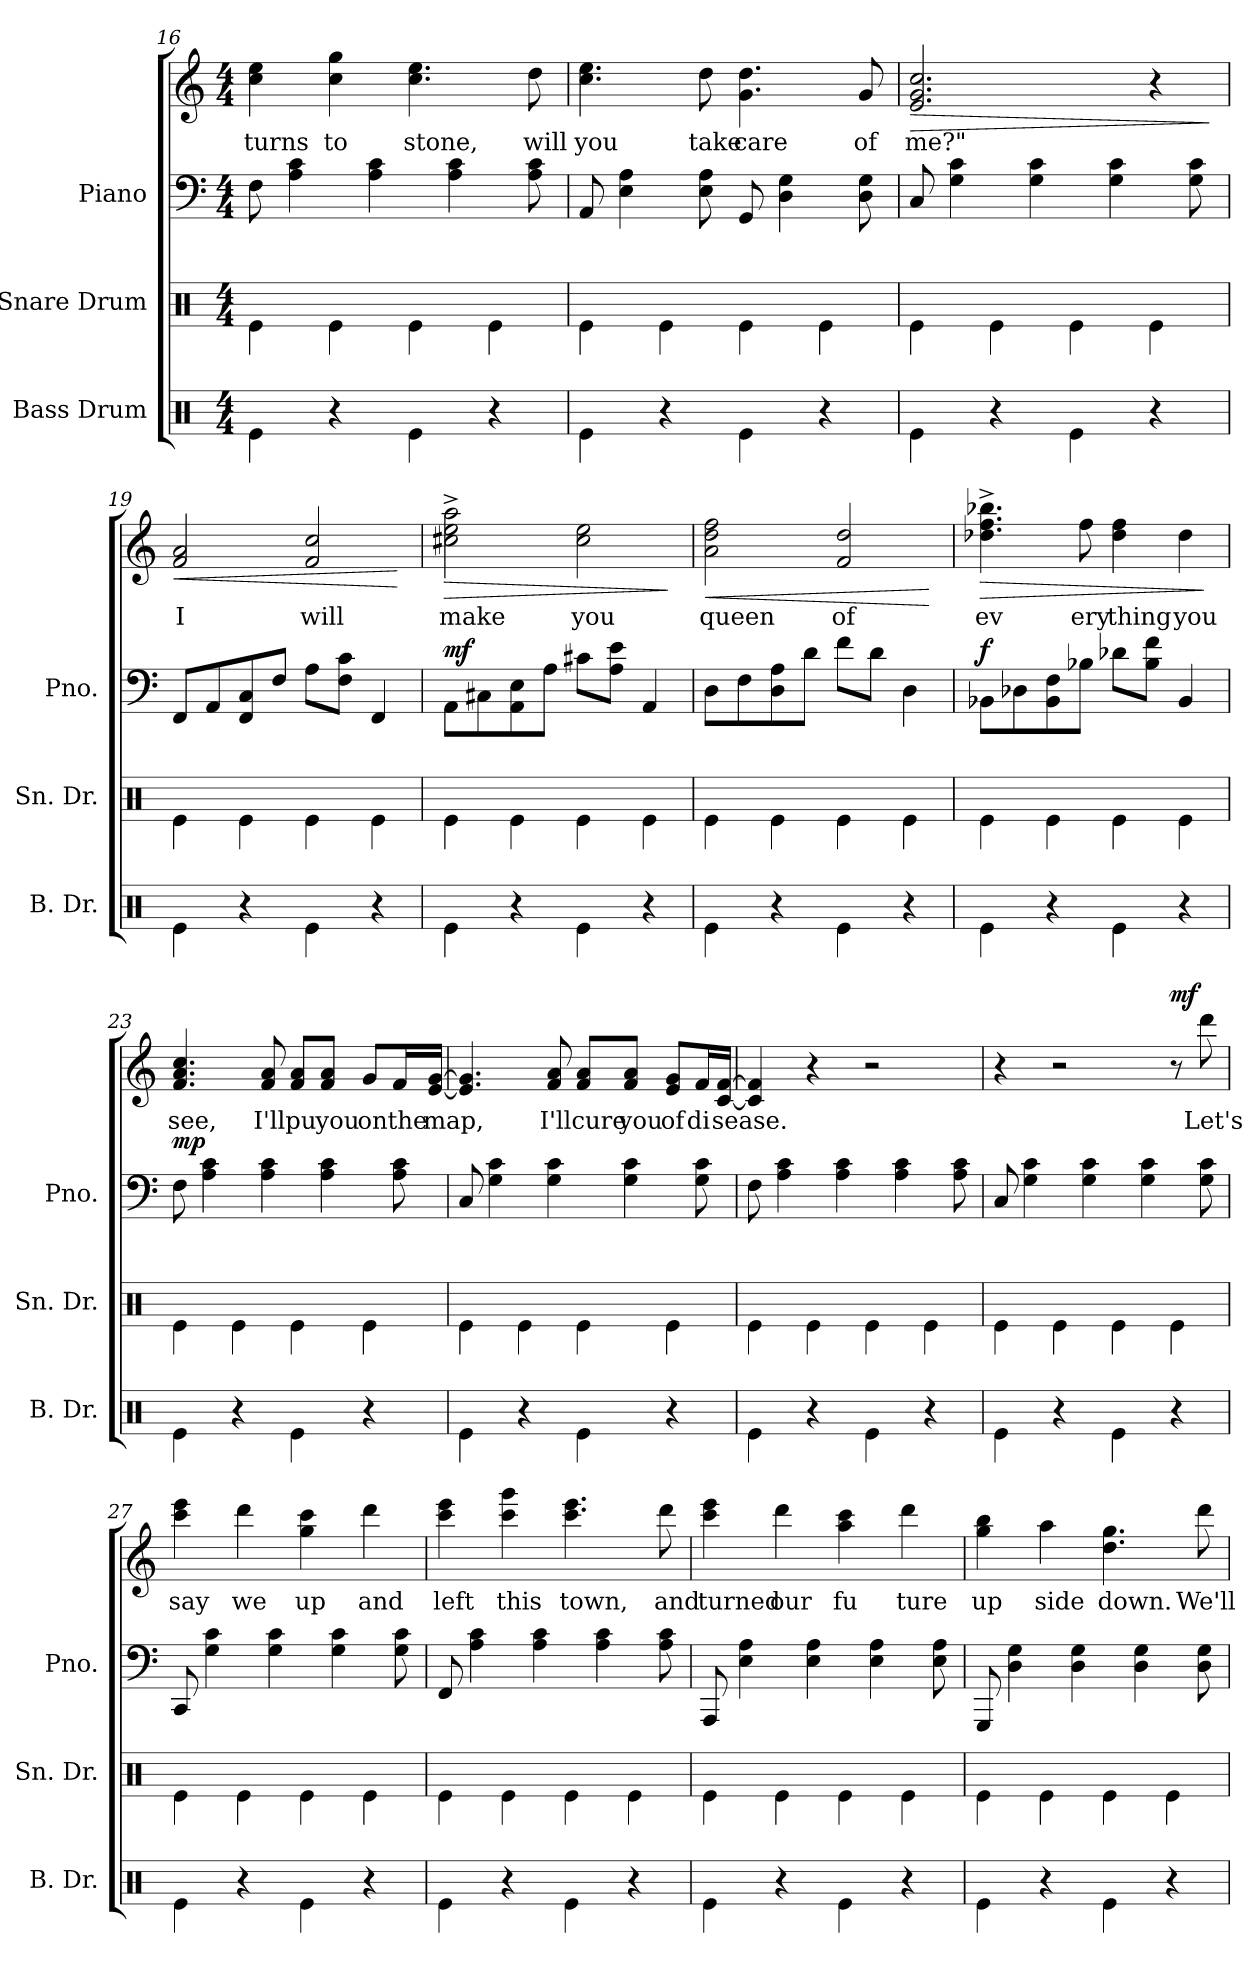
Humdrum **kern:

**kern	**kern	**kern	**kern	**text	**dynam
*part3	*part2	*part1	*part1	*part1	*part1
*staff4	*staff3	*staff2	*staff1	*staff1	*staff1/2
*I"Bass Drum	*I"Snare Drum	*I"Piano	*	*	*
*I'B. Dr.	*I'Sn. Dr.	*I'Pno.	*	*	*
*clefX	*clefX	*clefF4	*clefG2	*	*
*k[]	*k[]	*k[]	*k[]	*	*
*M4/4	*M4/4	*M4/4	*M4/4	*	*
=16	=16	=16	=16	=16	=16
4Re\	4Re\	8F\	4cc\ 4ee\	turns	.
.	.	4A\ 4c\	.	.	.
4r	4Re\	.	4cc\ 4gg\	to	.
.	.	4A\ 4c\	.	.	.
4Re\	4Re\	.	4.cc\ 4.ee\	stone,	.
.	.	4A\ 4c\	.	.	.
4r	4Re\	.	.	.	.
.	.	8A\ 8c\	8dd\	will	.
!!LO:LB:g=z
=17	=17	=17	=17	=17	=17
4Re\	4Re\	8AA/	4.cc\ 4.ee\	you	.
.	.	4E\ 4A\	.	.	.
4r	4Re\	.	.	.	.
.	.	8E\ 8A\	8dd\	take	.
4Re\	4Re\	8GG/	4.g\ 4.dd\	care	.
.	.	4D\ 4G\	.	.	.
4r	4Re\	.	.	.	.
.	.	8D\ 8G\	8g/	of	.
=18	=18	=18	=18	=18	=18
!	!	!	!	!	!LO:HP:b
4Re\	4Re\	8C/	2.e/ 2.g/ 2.cc/	me?"	>
.	.	4G\ 4c\	.	.	.
4r	4Re\	.	.	.	.
.	.	4G\ 4c\	.	.	.
4Re\	4Re\	.	.	.	.
.	.	4G\ 4c\	.	.	.
4r	4Re\	.	4r	.	.
.	.	8G\ 8c\	.	.	.
.	.	.	.	.	]
=19	=19	=19	=19	=19	=19
!	!	!	!	!	!LO:HP:b
4Re\	4Re\	8FF/L	2f/ 2a/	I	<
.	.	8AA/	.	.	.
4r	4Re\	8FF/ 8C/	.	.	.
.	.	8F/J	.	.	.
4Re\	4Re\	8A\L	2f/ 2cc/	will	.
.	.	8F\ 8c\J	.	.	.
4r	4Re\	4FF/	.	.	.
.	.	.	.	.	[
=20	=20	=20	=20	=20	=20
!	!	!	!	!	!LO:HP:b
!	!	!	!	!	!LO:DY:n=1:a=2
4Re\	4Re\	8AA\L	2cc#X\^ 2ee\^ 2aa\^	make	> mf
.	.	8C#X\	.	.	.
4r	4Re\	8AA\ 8E\	.	.	.
.	.	8A\J	.	.	.
4Re\	4Re\	8c#X\L	2cc#\ 2ee\	you	.
.	.	8A\ 8e\J	.	.	.
4r	4Re\	4AA/	.	.	.
.	.	.	.	.	]
=21	=21	=21	=21	=21	=21
!	!	!	!	!	!LO:HP:b
4Re\	4Re\	8D\L	2a\ 2dd\ 2ff\	queen	<
.	.	8F\	.	.	.
4r	4Re\	8D\ 8A\	.	.	.
.	.	8d\J	.	.	.
4Re\	4Re\	8f\L	2f/ 2dd/	of	.
.	.	8d\J	.	.	.
4r	4Re\	4D\	.	.	.
.	.	.	.	.	[
!!LO:PB:g=z
=22	=22	=22	=22	=22	=22
!	!	!	!	!	!LO:HP:b
!	!	!	!	!	!LO:DY:n=1:a=2
4Re\	4Re\	8BB-X\L	4.dd-X\^ 4.ff\^ 4.bb-X\^	ev	> f
.	.	8D-X\	.	.	.
4r	4Re\	8BB-\ 8F\	.	.	.
.	.	8B-X\J	8ff\	ery	.
4Re\	4Re\	8d-X\L	4dd-\ 4ff\	thing	.
.	.	8B-\ 8f\J	.	.	.
4r	4Re\	4BB-/	4dd-\	you	.
.	.	.	.	.	]
=23	=23	=23	=23	=23	=23
!	!	!	!	!	!LO:DY:a=2
4Re\	4Re\	8F\	4.f/ 4.a/ 4.cc/	see,	mp
.	.	4A\ 4c\	.	.	.
4r	4Re\	.	.	.	.
.	.	4A\ 4c\	8f/ 8a/	I'll	.
4Re\	4Re\	.	8f/ 8a/L	pu	.
.	.	4A\ 4c\	8f/ 8a/J	you	.
4r	4Re\	.	8g/L	on	.
.	.	8A\ 8c\	16f/L	the	.
.	.	.	[16e/ [16g/JJ	map,	.
=24	=24	=24	=24	=24	=24
4Re\	4Re\	8C/	4.e/] 4.g/]	.	.
.	.	4G\ 4c\	.	.	.
4r	4Re\	.	.	.	.
.	.	4G\ 4c\	8f/ 8a/	I'll	.
4Re\	4Re\	.	8f/ 8a/L	cure	.
.	.	4G\ 4c\	8f/ 8a/J	you	.
4r	4Re\	.	8e/ 8g/L	of	.
.	.	8G\ 8c\	16f/L	di	.
.	.	.	[16c/ [16f/JJ	sease.	.
!!LO:LB:g=z
=25	=25	=25	=25	=25	=25
4Re\	4Re\	8F\	4c/] 4f/]	.	.
.	.	4A\ 4c\	.	.	.
4r	4Re\	.	4r	.	.
.	.	4A\ 4c\	.	.	.
4Re\	4Re\	.	2r	.	.
.	.	4A\ 4c\	.	.	.
4r	4Re\	.	.	.	.
.	.	8A\ 8c\	.	.	.
=26	=26	=26	=26	=26	=26
4Re\	4Re\	8C/	4r	.	.
.	.	4G\ 4c\	.	.	.
4r	4Re\	.	2r	.	.
.	.	4G\ 4c\	.	.	.
4Re\	4Re\	.	.	.	.
.	.	4G\ 4c\	.	.	.
!	!	!	!	!	!LO:DY:b
4r	4Re\	.	8r	.	mf
.	.	8G\ 8c\	8ddd\	Let's	.
=27	=27	=27	=27	=27	=27
4Re\	4Re\	8CC/	4ccc\ 4eee\	say	.
.	.	4G\ 4c\	.	.	.
4r	4Re\	.	4ddd\	we	.
.	.	4G\ 4c\	.	.	.
4Re\	4Re\	.	4gg\ 4ccc\	up	.
.	.	4G\ 4c\	.	.	.
4r	4Re\	.	4ddd\	and	.
.	.	8G\ 8c\	.	.	.
=28	=28	=28	=28	=28	=28
4Re\	4Re\	8FF/	4ccc\ 4eee\	left	.
.	.	4A\ 4c\	.	.	.
4r	4Re\	.	4ccc\ 4ggg\	this	.
.	.	4A\ 4c\	.	.	.
4Re\	4Re\	.	4.ccc\ 4.eee\	town,	.
.	.	4A\ 4c\	.	.	.
4r	4Re\	.	.	.	.
.	.	8A\ 8c\	8ddd\	and	.
=29	=29	=29	=29	=29	=29
4Re\	4Re\	8AAA/	4ccc\ 4eee\	turned	.
.	.	4E\ 4A\	.	.	.
4r	4Re\	.	4ddd\	our	.
.	.	4E\ 4A\	.	.	.
4Re\	4Re\	.	4aa\ 4ccc\	fu	.
.	.	4E\ 4A\	.	.	.
4r	4Re\	.	4ddd\	ture	.
.	.	8E\ 8A\	.	.	.
!!LO:LB:g=z
=30	=30	=30	=30	=30	=30
4Re\	4Re\	8GGG/	4gg\ 4bb\	up	.
.	.	4D\ 4G\	.	.	.
4r	4Re\	.	4aa\	side	.
.	.	4D\ 4G\	.	.	.
4Re\	4Re\	.	4.dd\ 4.gg\	down.	.
.	.	4D\ 4G\	.	.	.
4r	4Re\	.	.	.	.
.	.	8D\ 8G\	8ddd\	We'll	.
=	=	=	=	=	=
*-	*-	*-	*-	*-	*-
